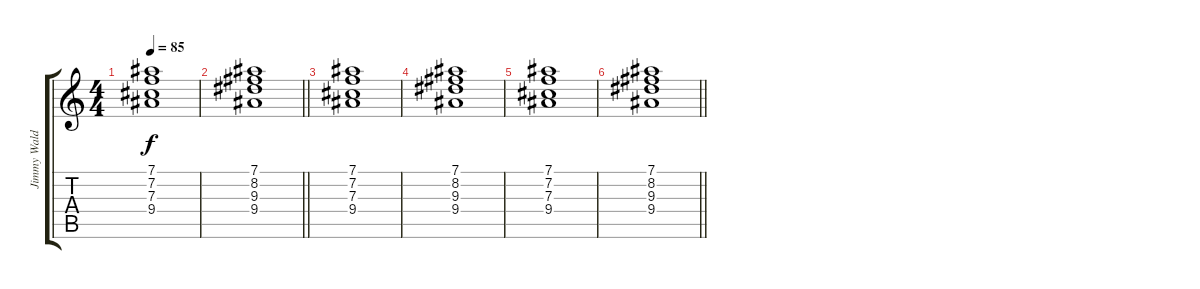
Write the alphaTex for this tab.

\track ("Jimmy Waldo" "Jimmy Wald") {instrument rockorgan}
\staff {score tabs}
\tuning (Eb5 Bb4 Gb4 Db4 Ab3 Eb3) {hide}
\ts (4 4)
\tempo 85
\clef g2
\ks c
(7.1 7.2 7.3 9.4).1{dy f} |
\barLineRight lightlight
(7.1 8.2 9.3 9.4).1 |
(7.1 7.2 7.3 9.4).1 |
(7.1 8.2 9.3 9.4).1 |
(7.1 7.2 7.3 9.4).1 |
\barLineRight lightlight
(7.1 8.2 9.3 9.4).1
